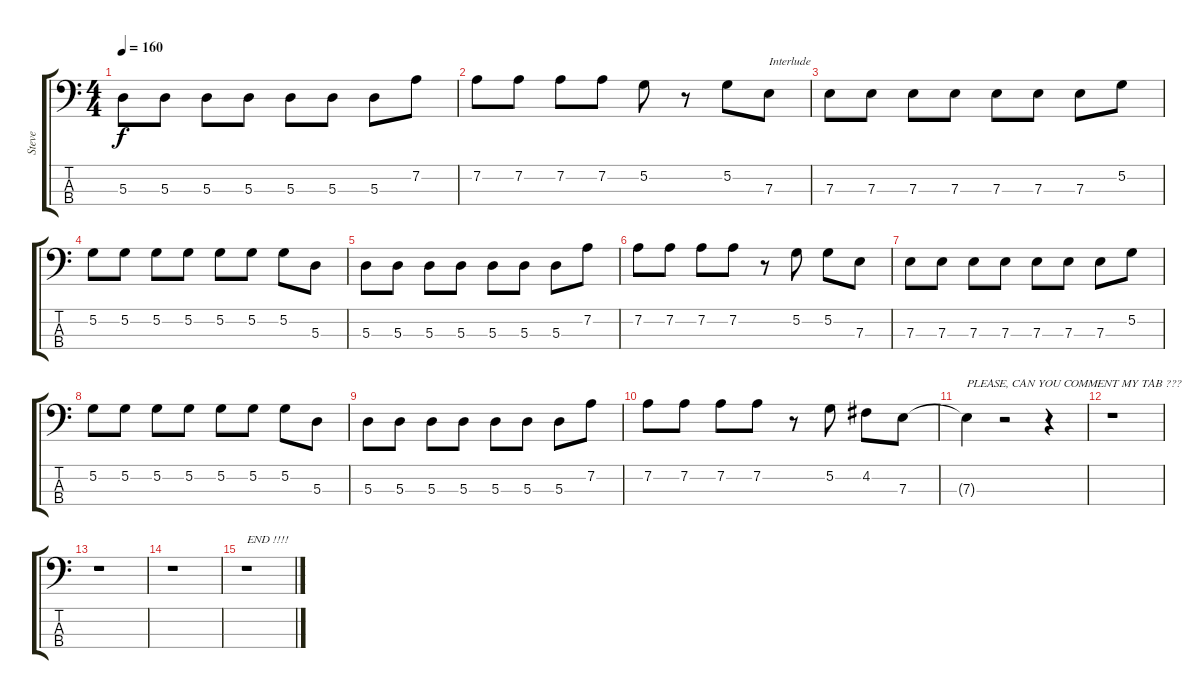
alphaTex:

\track ("Steve" "Steve") {instrument electricbassfinger}
\staff {score tabs}
\tuning (G2 D2 A1 E1) {hide}
\ts (4 4)
\tempo 160
\clef f4
\ks c
5.3.8{dy f} 5.3.8 5.3.8 5.3.8 5.3.8 5.3.8 5.3.8 7.2.8 |
7.2.8 7.2.8 7.2.8 7.2.8 5.2.8 r.8 5.2.8 7.3.8{txt "Interlude"} |
7.3.8 7.3.8 7.3.8 7.3.8 7.3.8 7.3.8 7.3.8 5.2.8 |
5.2.8 5.2.8 5.2.8 5.2.8 5.2.8 5.2.8 5.2.8 5.3.8 |
5.3.8 5.3.8 5.3.8 5.3.8 5.3.8 5.3.8 5.3.8 7.2.8 |
7.2.8 7.2.8 7.2.8 7.2.8 r.8 5.2.8 5.2.8 7.3.8 |
7.3.8 7.3.8 7.3.8 7.3.8 7.3.8 7.3.8 7.3.8 5.2.8 |
5.2.8 5.2.8 5.2.8 5.2.8 5.2.8 5.2.8 5.2.8 5.3.8 |
5.3.8 5.3.8 5.3.8 5.3.8 5.3.8 5.3.8 5.3.8 7.2.8 |
7.2.8 7.2.8 7.2.8 7.2.8 r.8 5.2.8 4.2.8 7.3.8 |
7.3{t}.4{txt "PLEASE, CAN YOU COMMENT MY TAB ???"} r.2 r.4 |
r.1 |
r.1 |
r.1 |
r.1{txt "END !!!!"}
